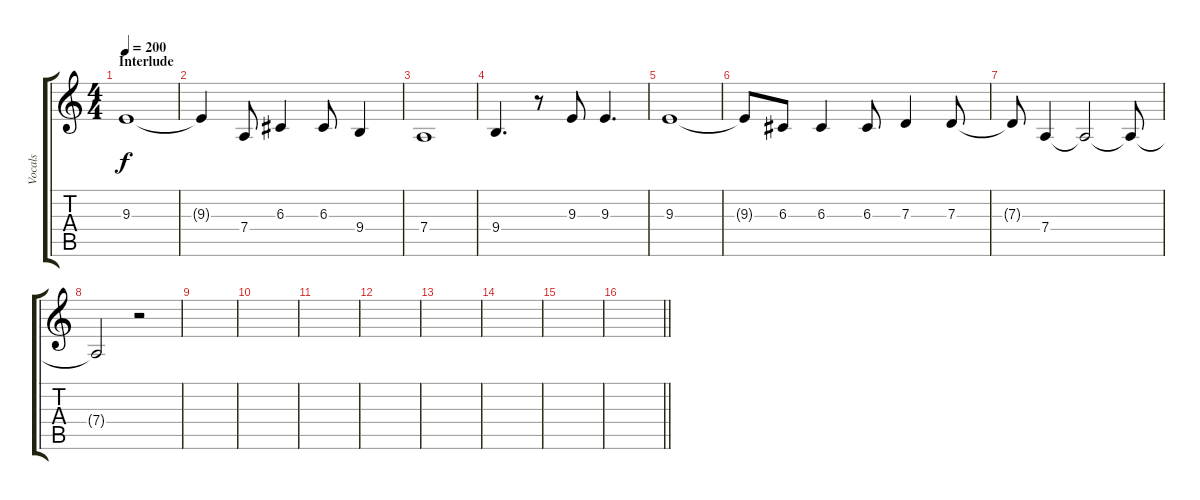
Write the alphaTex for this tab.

\track ("Vocals" "Vocals") {instrument altosax}
\staff {score tabs}
\tuning (E4 B3 G3 D3 A2 E2) {hide}
\ts (4 4)
\section ("" "Interlude")
\tempo 200
\clef g2
\ks c
9.3.1{dy f} |
9.3{t}.4 7.4.8 6.3.4 6.3.8 9.4.4 |
7.4.1 |
9.4.4{d} r.8 9.3.8 9.3.4{d} |
9.3.1 |
9.3{t}.8 6.3.8 6.3.4 6.3.8 7.3.4 7.3.8 |
7.3{t}.8 7.4.4 7.4{t}.2 7.4{t}.8 |
7.4{t}.2 r.2 |
|
|
|
|
|
|
|
\barLineRight lightlight
